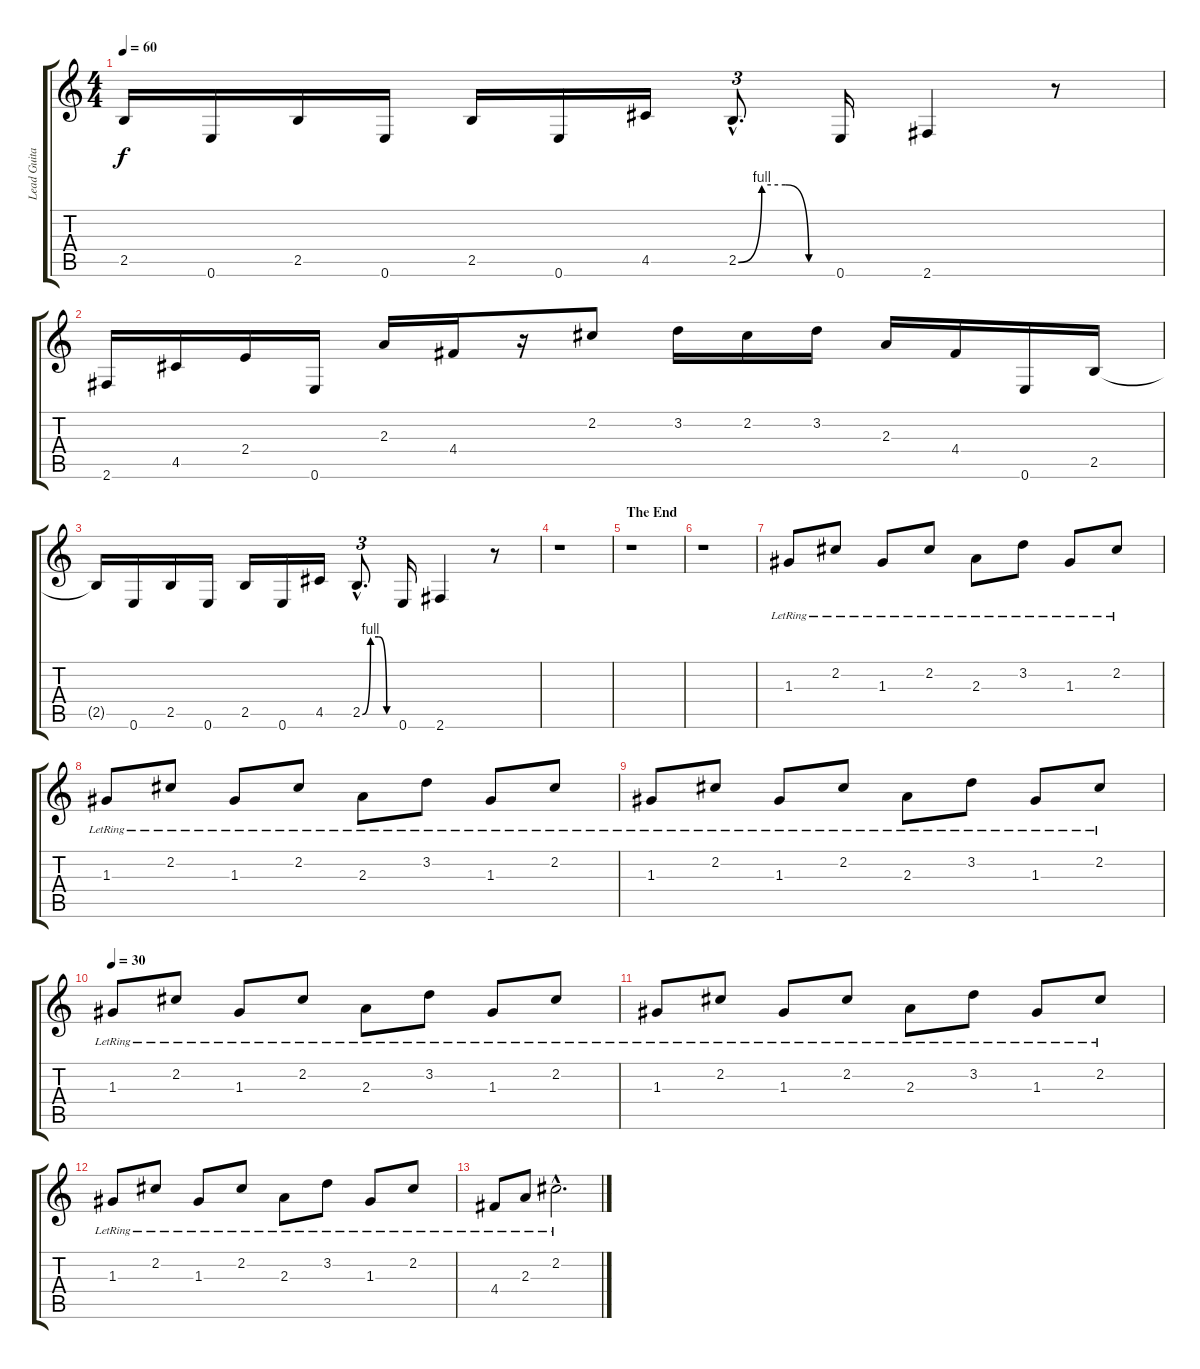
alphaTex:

\track ("Lead Guitar" "Lead Guita") {instrument acousticguitarnylon}
\staff {score tabs}
\tuning (E4 B3 G3 D3 A2 E2) {hide}
\ts (4 4)
\tempo 60
\clef g2
\ks c
2.5{t}.16{dy f} 0.6.16 2.5.16 0.6.16 2.5.16 0.6.16 4.5.16 2.5{be (custom 0 0 15 4 30 4 45 0 60 0) hac}.8{d tu (3 2)} 0.6.16 2.6.4 r.8 |
2.6.16 4.5.16 2.4.16 0.6.16 2.3.16 4.4.16 r.16 2.2.8 3.2.16 2.2.16 3.2.16 2.3.16 4.4.16 0.6.16 2.5.16 |
2.5{t}.16 0.6.16 2.5.16 0.6.16 2.5.16 0.6.16 4.5.16 2.5{be (custom 0 0 15 4 30 4 45 0 60 0) hac}.8{d tu (3 2)} 0.6.16 2.6.4 r.8 |
r.1 |
\section ("" "The End")
r.1 |
r.1 |
1.3{lr}.8 2.2{lr}.8 1.3{lr}.8 2.2{lr}.8 2.3{lr}.8 3.2{lr}.8 1.3{lr}.8 2.2{lr}.8 |
1.3{lr}.8 2.2{lr}.8 1.3{lr}.8 2.2{lr}.8 2.3{lr}.8 3.2{lr}.8 1.3{lr}.8 2.2{lr}.8 |
1.3{lr}.8 2.2{lr}.8 1.3{lr}.8 2.2{lr}.8 2.3{lr}.8 3.2{lr}.8 1.3{lr}.8 2.2{lr}.8 |
\tempo 30
1.3{lr}.8 2.2{lr}.8 1.3{lr}.8 2.2{lr}.8 2.3{lr}.8 3.2{lr}.8 1.3{lr}.8 2.2{lr}.8 |
1.3{lr}.8 2.2{lr}.8 1.3{lr}.8 2.2{lr}.8 2.3{lr}.8 3.2{lr}.8 1.3{lr}.8 2.2{lr}.8 |
1.3{lr}.8 2.2{lr}.8 1.3{lr}.8 2.2{lr}.8 2.3{lr}.8 3.2{lr}.8 1.3{lr}.8 2.2{lr}.8 |
4.4{lr}.8 2.3{lr}.8 2.2{hac lr}.2{d}
